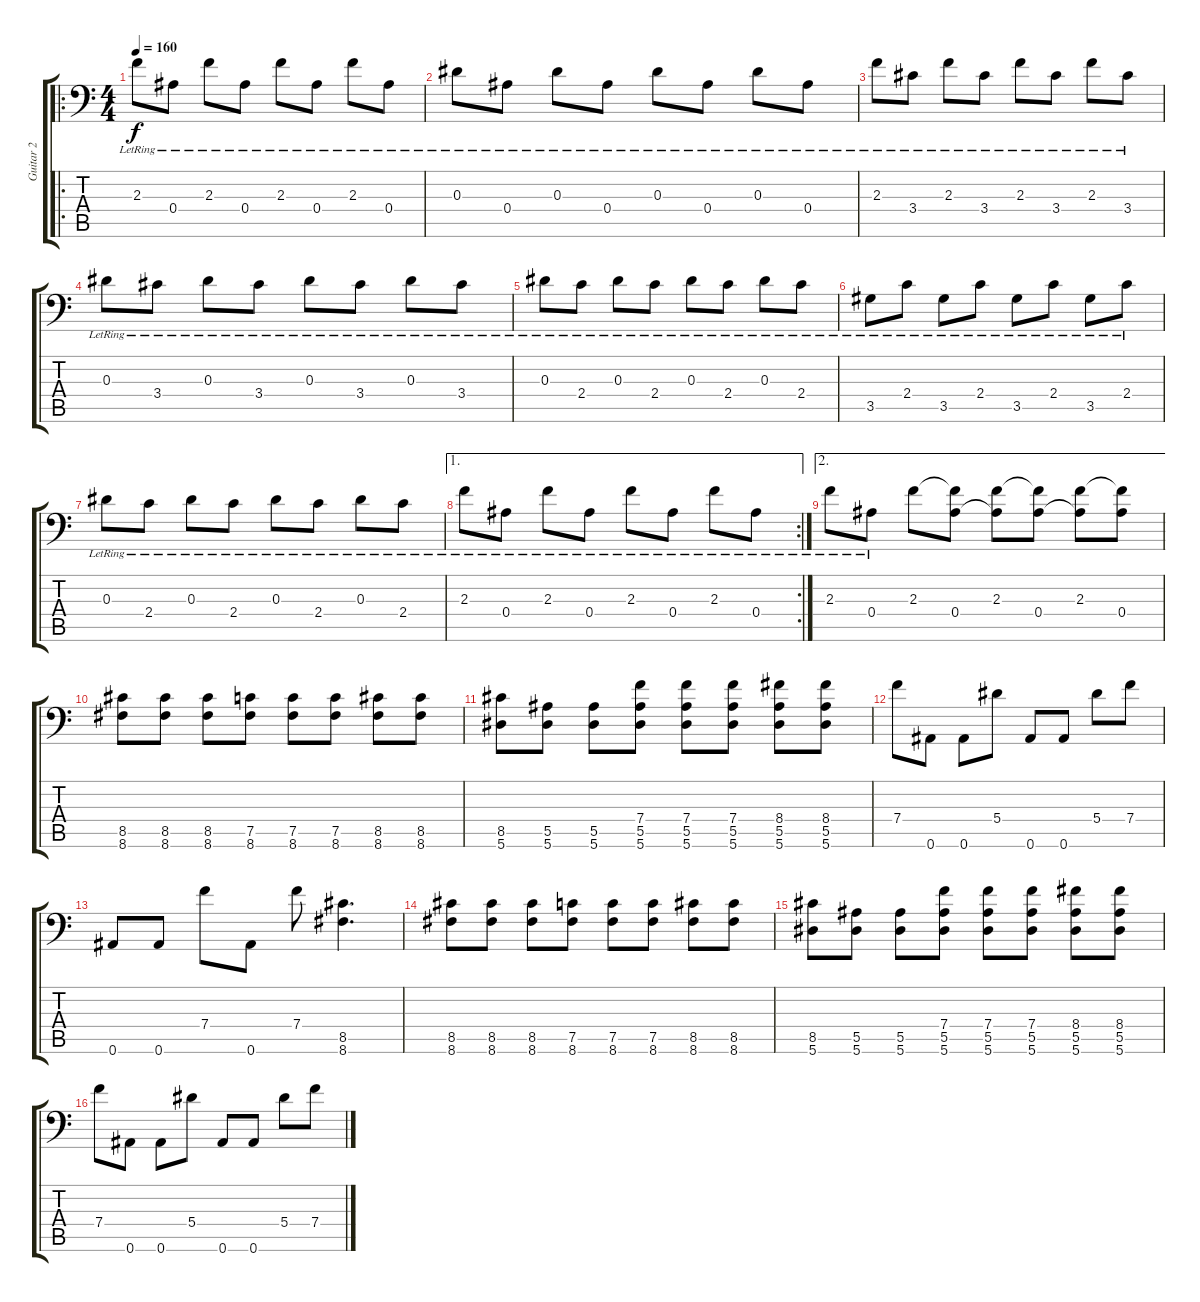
\track ("Guitar 2 " "Guitar 2 ") {instrument distortionguitar}
\staff {score tabs}
\tuning (C4 G3 Eb3 Bb2 F2 Bb1) {hide}
\ro
\ts (4 4)
\tempo 160
\clef f4
\ks c
2.3{lr}.8{dy f volume 13 balance 8 instrument acousticguitarsteel} 0.4{lr}.8 2.3{lr}.8 0.4{lr}.8 2.3{lr}.8 0.4{lr}.8 2.3{lr}.8 0.4{lr}.8 |
0.3{lr}.8 0.4{lr}.8 0.3{lr}.8 0.4{lr}.8 0.3{lr}.8 0.4{lr}.8 0.3{lr}.8 0.4{lr}.8 |
2.3{lr}.8 3.4{lr}.8 2.3{lr}.8 3.4{lr}.8 2.3{lr}.8 3.4{lr}.8 2.3{lr}.8 3.4{lr}.8 |
0.3{lr}.8 3.4{lr}.8 0.3{lr}.8 3.4{lr}.8 0.3{lr}.8 3.4{lr}.8 0.3{lr}.8 3.4{lr}.8 |
0.3{lr}.8 2.4{lr}.8 0.3{lr}.8 2.4{lr}.8 0.3{lr}.8 2.4{lr}.8 0.3{lr}.8 2.4{lr}.8 |
3.5{lr}.8 2.4{lr}.8 3.5{lr}.8 2.4{lr}.8 3.5{lr}.8 2.4{lr}.8 3.5{lr}.8 2.4{lr}.8 |
0.3{lr}.8 2.4{lr}.8 0.3{lr}.8 2.4{lr}.8 0.3{lr}.8 2.4{lr}.8 0.3{lr}.8 2.4{lr}.8 |
\ae 1
\rc 2
2.3{lr}.8 0.4{lr}.8 2.3{lr}.8 0.4{lr}.8 2.3{lr}.8 0.4{lr}.8 2.3{lr}.8 0.4{lr}.8 |
\ae 2
2.3{lr}.8 0.4{lr}.8 2.3.8 (2.3{t} 0.4).8 (2.3 0.4{t}).8 (2.3{t} 0.4).8 (2.3 0.4{t}).8 (2.3{t} 0.4).8 |
(8.5 8.6).8{balance 0 instrument distortionguitar} (8.5 8.6).8 (8.5 8.6).8 (7.5 8.6).8 (7.5 8.6).8 (7.5 8.6).8 (8.5 8.6).8 (8.5 8.6).8 |
(8.5 5.6).8 (5.5 5.6).8 (5.5 5.6).8 (7.4 5.5 5.6).8 (7.4 5.5 5.6).8 (7.4 5.5 5.6).8 (8.4 5.5 5.6).8 (8.4 5.5 5.6).8 |
7.4.8 0.6.8 0.6.8 5.4.8 0.6.8 0.6.8 5.4.8 7.4.8 |
0.6.8 0.6.8 7.4.8 0.6.8 7.4.8 (8.5 8.6).4{d} |
(8.5 8.6).8 (8.5 8.6).8 (8.5 8.6).8 (7.5 8.6).8 (7.5 8.6).8 (7.5 8.6).8 (8.5 8.6).8 (8.5 8.6).8 |
(8.5 5.6).8 (5.5 5.6).8 (5.5 5.6).8 (7.4 5.5 5.6).8 (7.4 5.5 5.6).8 (7.4 5.5 5.6).8 (8.4 5.5 5.6).8 (8.4 5.5 5.6).8 |
7.4.8 0.6.8 0.6.8 5.4.8 0.6.8 0.6.8 5.4.8 7.4.8
